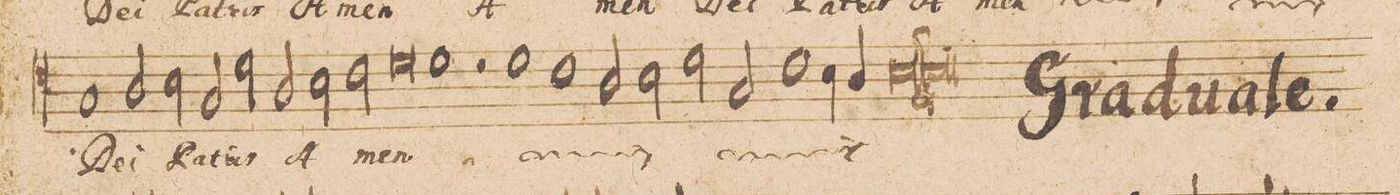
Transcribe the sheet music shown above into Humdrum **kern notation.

**kern	**text
*I"[ALTVS.]	*
*clefC4	*
*k[]	*
*met(c|)	*
*M2/1	*
1G/	De-
=151-	=151-
2A/	-i
2B\	Pa-
2G/	-tris
=152-	=152-
2d\	A-
2A/	.
2B\	.
2c\	-men
=153-	=153-
*	*ij
0d	A-
=154-	=154-
1d	-men
2rd	.
1d\	A-
=155-	=155-
1c	.
2A/	-men
=156-	=156-
2B\	.
2d\	A-
2G/	.
1c\	.
=157-	=157-
4B\	.
4A/	.
1Bl;;	-men
*	*Xij
==	==
*-	*-
